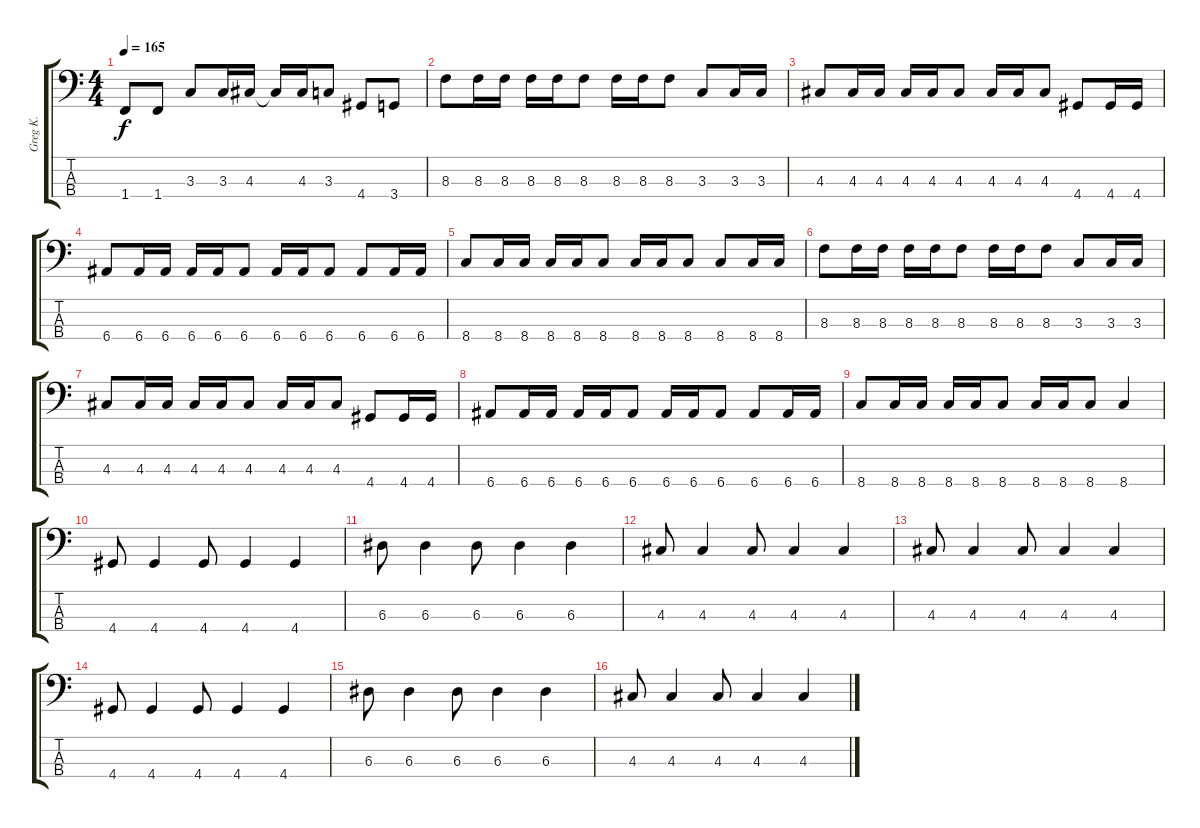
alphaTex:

\track ("Greg K." "Greg K.") {instrument electricbasspick}
\staff {score tabs}
\tuning (G2 D2 A1 E1) {hide}
\ts (4 4)
\tempo 165
\clef f4
\ks c
1.4.8{dy f} 1.4.8 3.3.8 3.3.16 4.3.16 4.3{t}.16 4.3.16 3.3.8 4.4.8 3.4.8 |
8.3.8 8.3.16 8.3.16 8.3.16 8.3.16 8.3.8 8.3.16 8.3.16 8.3.8 3.3.8 3.3.16 3.3.16 |
4.3.8 4.3.16 4.3.16 4.3.16 4.3.16 4.3.8 4.3.16 4.3.16 4.3.8 4.4.8 4.4.16 4.4.16 |
6.4.8 6.4.16 6.4.16 6.4.16 6.4.16 6.4.8 6.4.16 6.4.16 6.4.8 6.4.8 6.4.16 6.4.16 |
8.4.8 8.4.16 8.4.16 8.4.16 8.4.16 8.4.8 8.4.16 8.4.16 8.4.8 8.4.8 8.4.16 8.4.16 |
8.3.8 8.3.16 8.3.16 8.3.16 8.3.16 8.3.8 8.3.16 8.3.16 8.3.8 3.3.8 3.3.16 3.3.16 |
4.3.8 4.3.16 4.3.16 4.3.16 4.3.16 4.3.8 4.3.16 4.3.16 4.3.8 4.4.8 4.4.16 4.4.16 |
6.4.8 6.4.16 6.4.16 6.4.16 6.4.16 6.4.8 6.4.16 6.4.16 6.4.8 6.4.8 6.4.16 6.4.16 |
8.4.8 8.4.16 8.4.16 8.4.16 8.4.16 8.4.8 8.4.16 8.4.16 8.4.8 8.4.4 |
4.4.8 4.4.4 4.4.8 4.4.4 4.4.4 |
6.3.8 6.3.4 6.3.8 6.3.4 6.3.4 |
4.3.8 4.3.4 4.3.8 4.3.4 4.3.4 |
4.3.8 4.3.4 4.3.8 4.3.4 4.3.4 |
4.4.8 4.4.4 4.4.8 4.4.4 4.4.4 |
6.3.8 6.3.4 6.3.8 6.3.4 6.3.4 |
4.3.8 4.3.4 4.3.8 4.3.4 4.3.4
